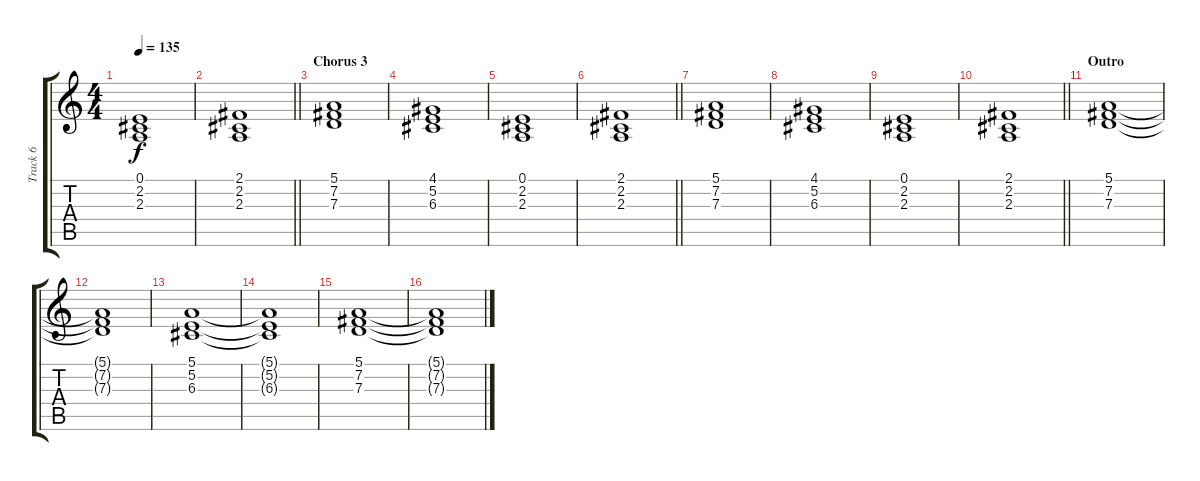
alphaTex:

\track ("Track 6" "Track 6") {instrument stringensemble1}
\staff {score tabs}
\tuning (E4 B3 G3 D3 A2 E2) {hide}
\ts (4 4)
\tempo 135
\clef g2
\ks c
(0.1 2.2 2.3).1{dy f} |
\barLineRight lightlight
(2.1 2.2 2.3).1 |
\section ("" "Chorus 3")
(5.1 7.2 7.3).1 |
(4.1 5.2 6.3).1 |
(0.1 2.2 2.3).1 |
\barLineRight lightlight
(2.1 2.2 2.3).1 |
(5.1 7.2 7.3).1 |
(4.1 5.2 6.3).1 |
(0.1 2.2 2.3).1 |
\barLineRight lightlight
(2.1 2.2 2.3).1 |
\section ("" "Outro")
(5.1 7.2 7.3).1 |
(5.1{t} 7.2{t} 7.3{t}).1 |
(5.1 5.2 6.3).1 |
(5.1{t} 5.2{t} 6.3{t}).1 |
(5.1 7.2 7.3).1 |
(5.1{t} 7.2{t} 7.3{t}).1
